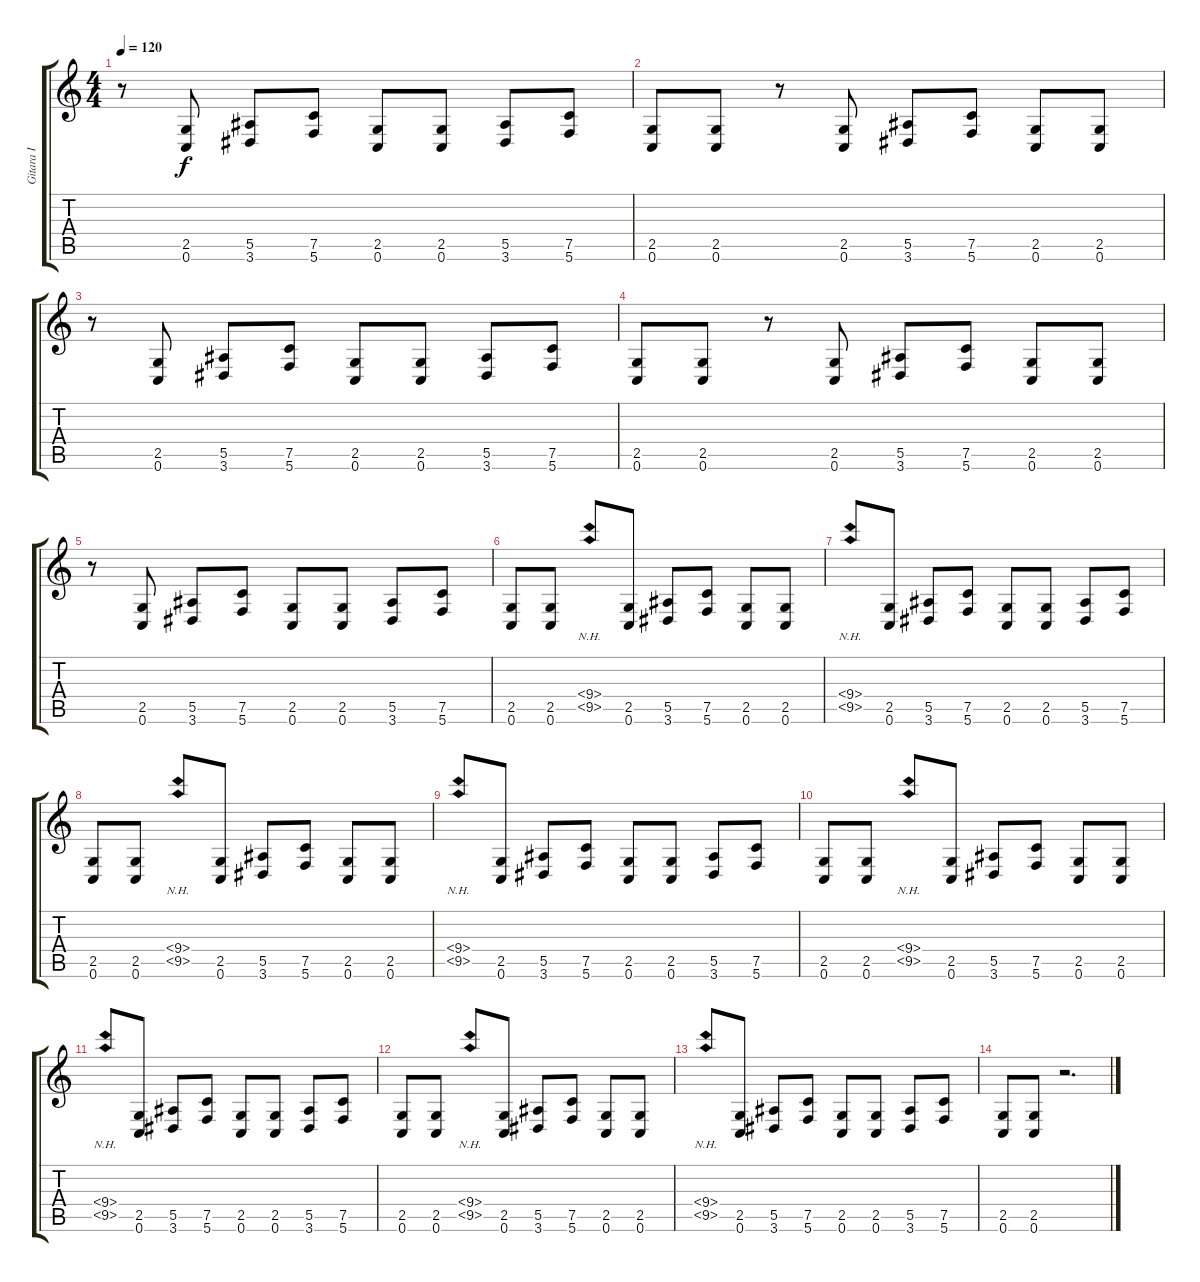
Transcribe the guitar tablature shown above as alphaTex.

\track ("Gitara I" "Gitara I") {instrument distortionguitar}
\staff {score tabs}
\tuning (C4 G3 Eb3 Bb2 F2 C2) {hide}
\ts (4 4)
\tempo 120
\clef g2
\ks c
r.8{dy f} (2.5 0.6).8 (5.5 3.6).8 (7.5 5.6).8 (2.5 0.6).8 (2.5 0.6).8 (5.5 3.6).8 (7.5 5.6).8 |
(2.5 0.6).8 (2.5 0.6).8 r.8 (2.5 0.6).8 (5.5 3.6).8 (7.5 5.6).8 (2.5 0.6).8 (2.5 0.6).8 |
r.8 (2.5 0.6).8 (5.5 3.6).8 (7.5 5.6).8 (2.5 0.6).8 (2.5 0.6).8 (5.5 3.6).8 (7.5 5.6).8 |
(2.5 0.6).8 (2.5 0.6).8 r.8 (2.5 0.6).8 (5.5 3.6).8 (7.5 5.6).8 (2.5 0.6).8 (2.5 0.6).8 |
r.8 (2.5 0.6).8 (5.5 3.6).8 (7.5 5.6).8 (2.5 0.6).8 (2.5 0.6).8 (5.5 3.6).8 (7.5 5.6).8 |
(2.5 0.6).8 (2.5 0.6).8 (9.4{nh} 9.5{nh}).8 (2.5 0.6).8 (5.5 3.6).8 (7.5 5.6).8 (2.5 0.6).8 (2.5 0.6).8 |
(9.4{nh} 9.5{nh}).8 (2.5 0.6).8 (5.5 3.6).8 (7.5 5.6).8 (2.5 0.6).8 (2.5 0.6).8 (5.5 3.6).8 (7.5 5.6).8 |
(2.5 0.6).8 (2.5 0.6).8 (9.4{nh} 9.5{nh}).8 (2.5 0.6).8 (5.5 3.6).8 (7.5 5.6).8 (2.5 0.6).8 (2.5 0.6).8 |
(9.4{nh} 9.5{nh}).8 (2.5 0.6).8 (5.5 3.6).8 (7.5 5.6).8 (2.5 0.6).8 (2.5 0.6).8 (5.5 3.6).8 (7.5 5.6).8 |
(2.5 0.6).8 (2.5 0.6).8 (9.4{nh} 9.5{nh}).8 (2.5 0.6).8 (5.5 3.6).8 (7.5 5.6).8 (2.5 0.6).8 (2.5 0.6).8 |
(9.4{nh} 9.5{nh}).8 (2.5 0.6).8 (5.5 3.6).8 (7.5 5.6).8 (2.5 0.6).8 (2.5 0.6).8 (5.5 3.6).8 (7.5 5.6).8 |
(2.5 0.6).8 (2.5 0.6).8 (9.4{nh} 9.5{nh}).8 (2.5 0.6).8 (5.5 3.6).8 (7.5 5.6).8 (2.5 0.6).8 (2.5 0.6).8 |
(9.4{nh} 9.5{nh}).8 (2.5 0.6).8 (5.5 3.6).8 (7.5 5.6).8 (2.5 0.6).8 (2.5 0.6).8 (5.5 3.6).8 (7.5 5.6).8 |
(2.5 0.6).8 (2.5 0.6).8 r.2{d}
